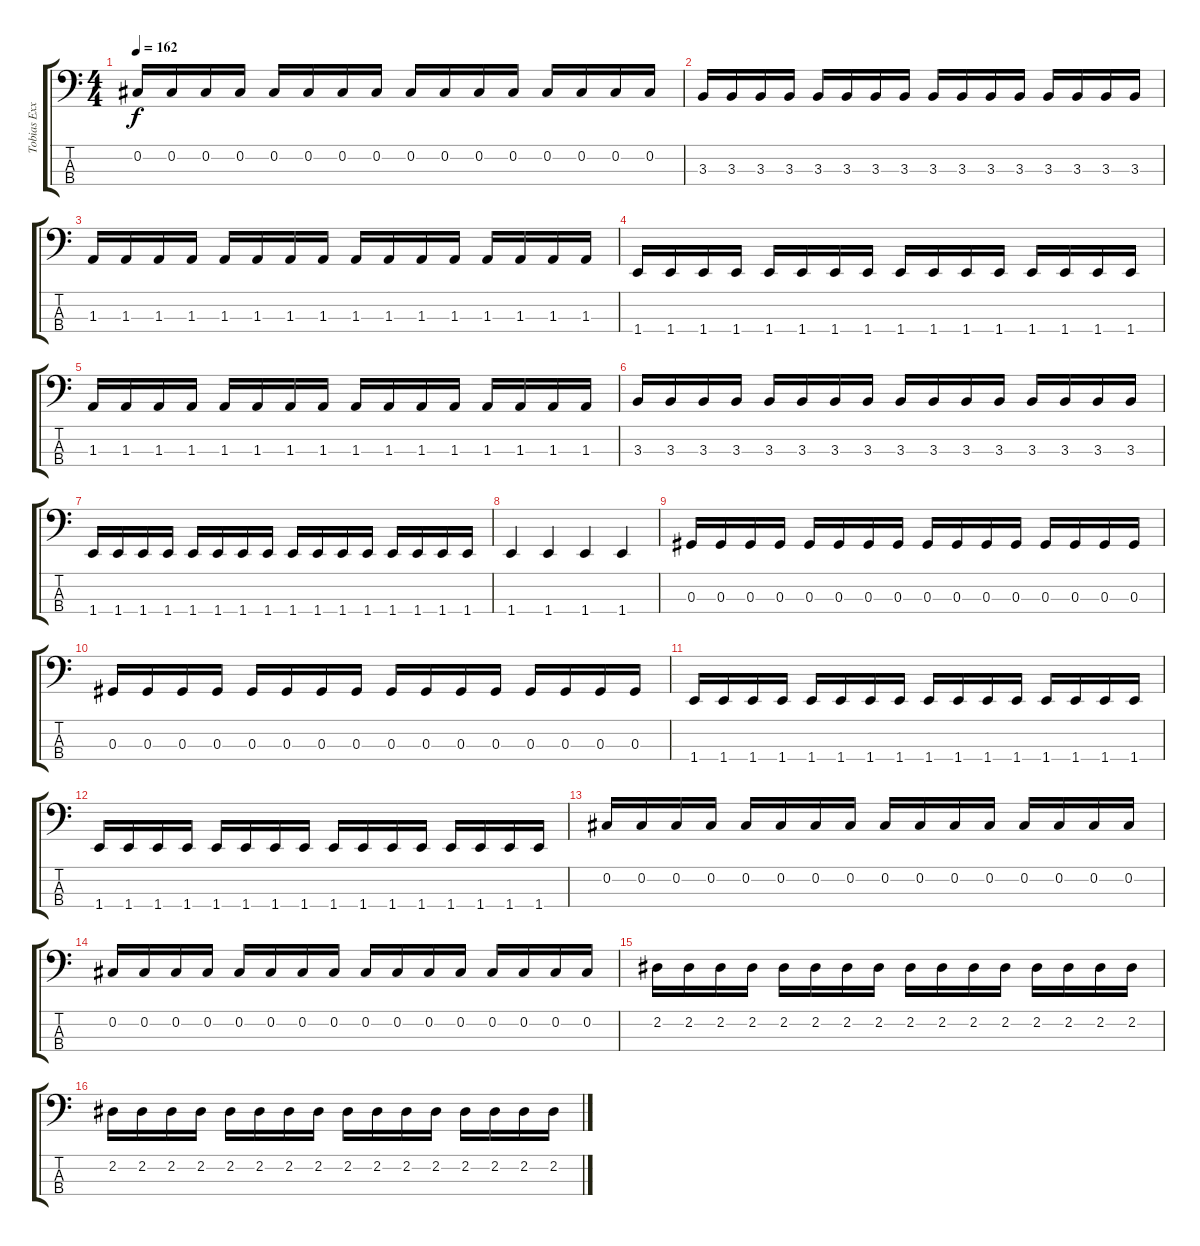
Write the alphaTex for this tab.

\track ("Tobias Exxel" "Tobias Exx") {instrument electricbasspick}
\staff {score tabs}
\tuning (Gb2 Db2 Ab1 Eb1) {hide}
\ts (4 4)
\tempo 162
\clef f4
\ks c
0.2.16{dy f} 0.2.16 0.2.16 0.2.16 0.2.16 0.2.16 0.2.16 0.2.16 0.2.16 0.2.16 0.2.16 0.2.16 0.2.16 0.2.16 0.2.16 0.2.16 |
3.3.16 3.3.16 3.3.16 3.3.16 3.3.16 3.3.16 3.3.16 3.3.16 3.3.16 3.3.16 3.3.16 3.3.16 3.3.16 3.3.16 3.3.16 3.3.16 |
1.3.16 1.3.16 1.3.16 1.3.16 1.3.16 1.3.16 1.3.16 1.3.16 1.3.16 1.3.16 1.3.16 1.3.16 1.3.16 1.3.16 1.3.16 1.3.16 |
1.4.16 1.4.16 1.4.16 1.4.16 1.4.16 1.4.16 1.4.16 1.4.16 1.4.16 1.4.16 1.4.16 1.4.16 1.4.16 1.4.16 1.4.16 1.4.16 |
1.3.16 1.3.16 1.3.16 1.3.16 1.3.16 1.3.16 1.3.16 1.3.16 1.3.16 1.3.16 1.3.16 1.3.16 1.3.16 1.3.16 1.3.16 1.3.16 |
3.3.16 3.3.16 3.3.16 3.3.16 3.3.16 3.3.16 3.3.16 3.3.16 3.3.16 3.3.16 3.3.16 3.3.16 3.3.16 3.3.16 3.3.16 3.3.16 |
1.4.16 1.4.16 1.4.16 1.4.16 1.4.16 1.4.16 1.4.16 1.4.16 1.4.16 1.4.16 1.4.16 1.4.16 1.4.16 1.4.16 1.4.16 1.4.16 |
1.4.4 1.4.4 1.4.4 1.4.4 |
0.3.16 0.3.16 0.3.16 0.3.16 0.3.16 0.3.16 0.3.16 0.3.16 0.3.16 0.3.16 0.3.16 0.3.16 0.3.16 0.3.16 0.3.16 0.3.16 |
0.3.16 0.3.16 0.3.16 0.3.16 0.3.16 0.3.16 0.3.16 0.3.16 0.3.16 0.3.16 0.3.16 0.3.16 0.3.16 0.3.16 0.3.16 0.3.16 |
1.4.16 1.4.16 1.4.16 1.4.16 1.4.16 1.4.16 1.4.16 1.4.16 1.4.16 1.4.16 1.4.16 1.4.16 1.4.16 1.4.16 1.4.16 1.4.16 |
1.4.16 1.4.16 1.4.16 1.4.16 1.4.16 1.4.16 1.4.16 1.4.16 1.4.16 1.4.16 1.4.16 1.4.16 1.4.16 1.4.16 1.4.16 1.4.16 |
0.2.16 0.2.16 0.2.16 0.2.16 0.2.16 0.2.16 0.2.16 0.2.16 0.2.16 0.2.16 0.2.16 0.2.16 0.2.16 0.2.16 0.2.16 0.2.16 |
0.2.16 0.2.16 0.2.16 0.2.16 0.2.16 0.2.16 0.2.16 0.2.16 0.2.16 0.2.16 0.2.16 0.2.16 0.2.16 0.2.16 0.2.16 0.2.16 |
2.2.16 2.2.16 2.2.16 2.2.16 2.2.16 2.2.16 2.2.16 2.2.16 2.2.16 2.2.16 2.2.16 2.2.16 2.2.16 2.2.16 2.2.16 2.2.16 |
2.2.16 2.2.16 2.2.16 2.2.16 2.2.16 2.2.16 2.2.16 2.2.16 2.2.16 2.2.16 2.2.16 2.2.16 2.2.16 2.2.16 2.2.16 2.2.16
